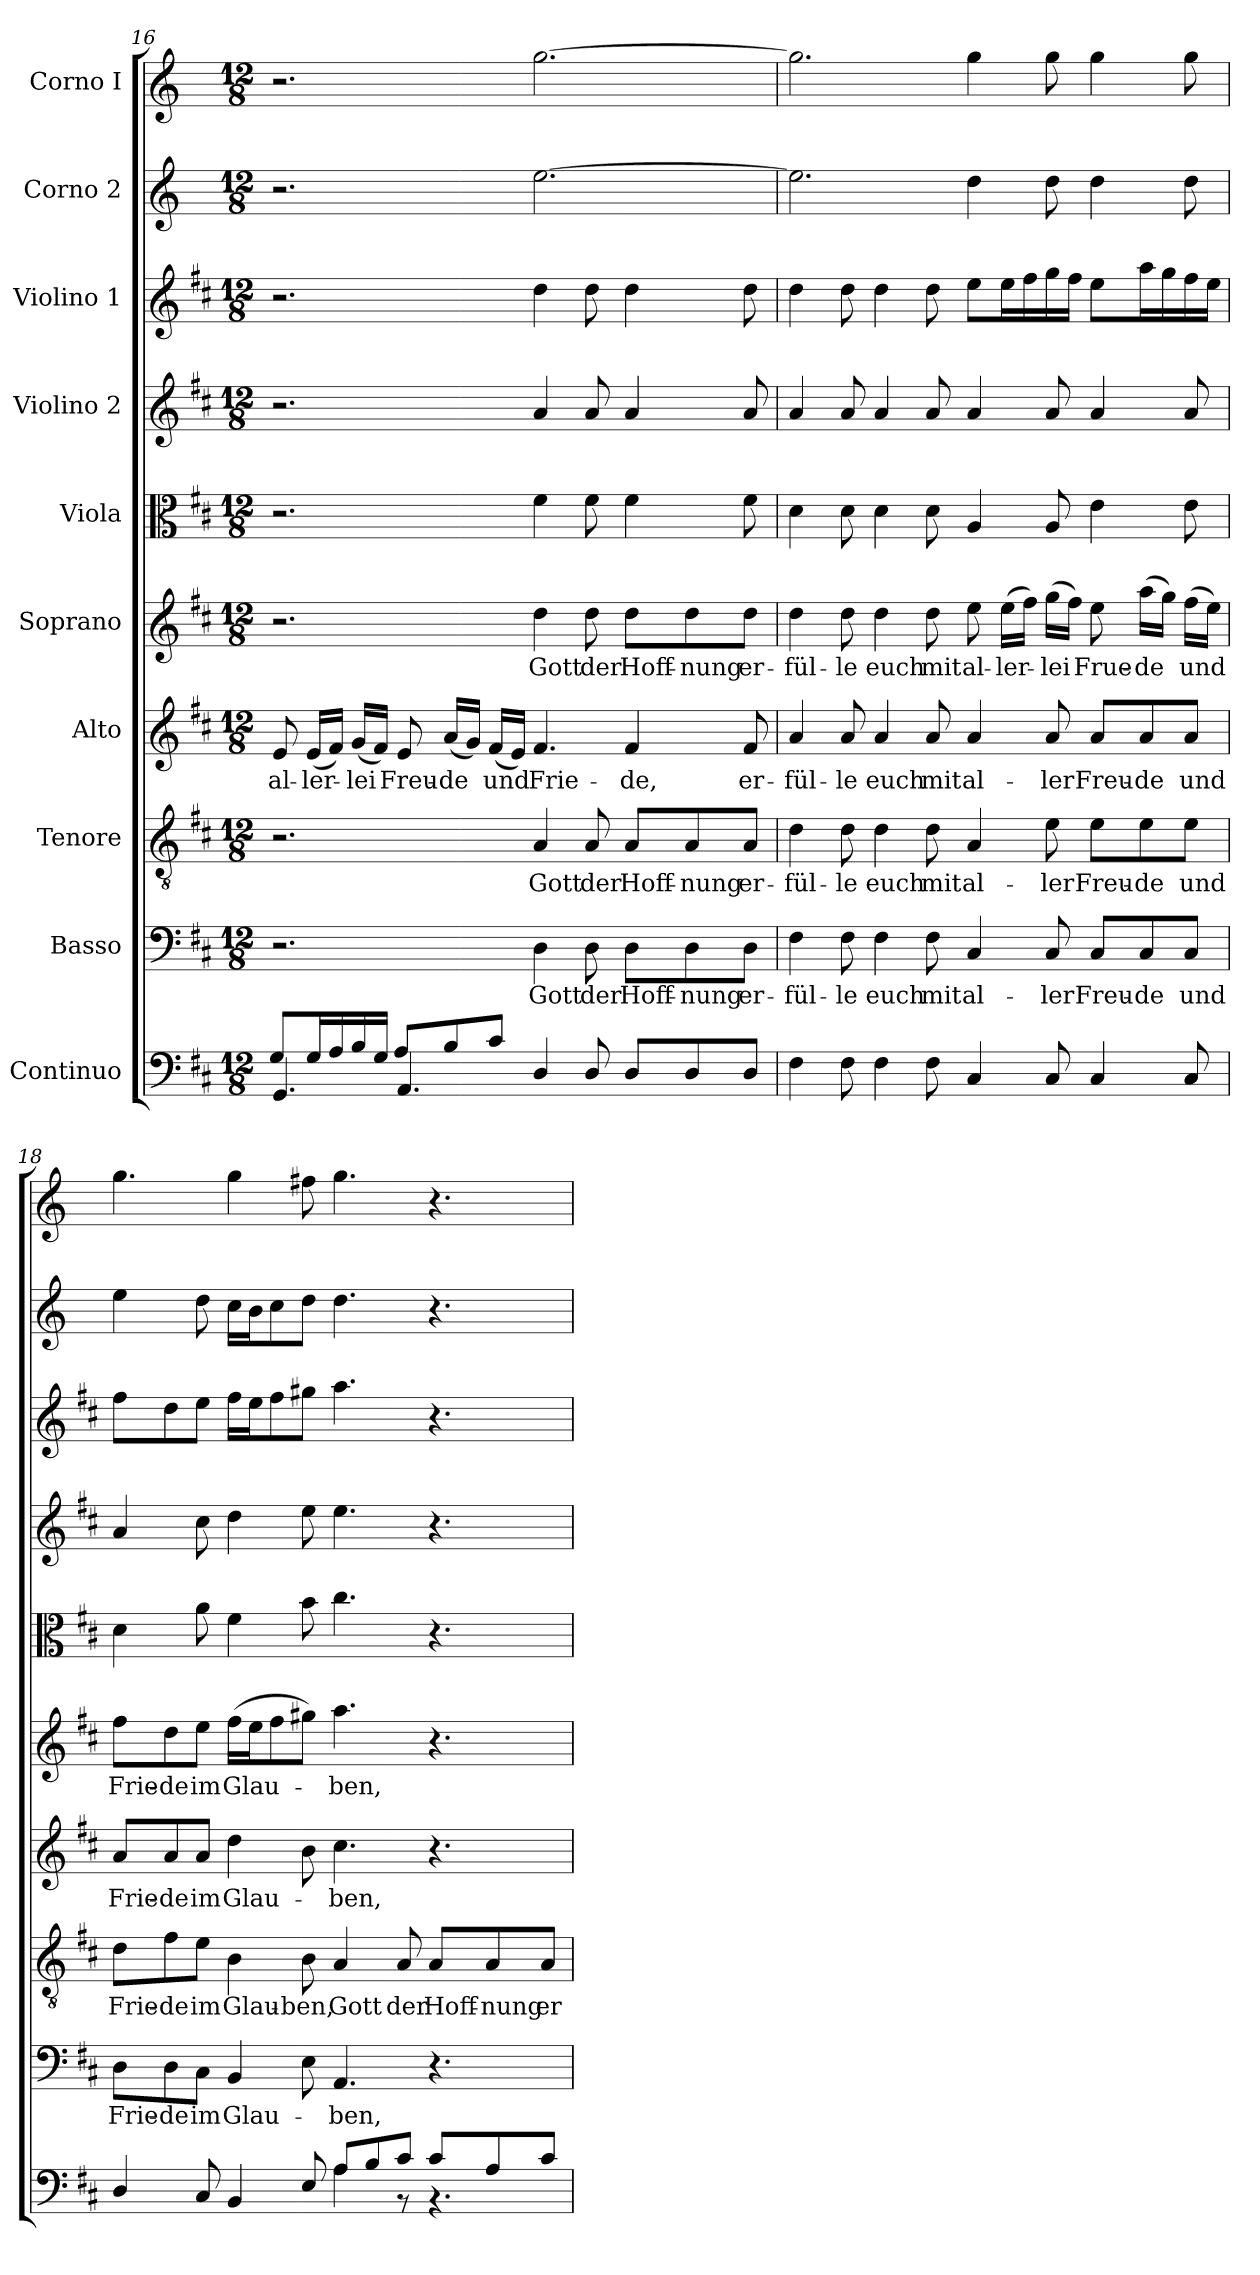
**kern	**kern	**text	**kern	**text	**kern	**text	**kern	**text	**kern	**kern	**kern	**kern	**kern
*part10	*part9	*part9	*part8	*part8	*part7	*part7	*part6	*part6	*part5	*part4	*part3	*part2	*part1
*staff10	*staff9	*staff9	*staff8	*staff8	*staff7	*staff7	*staff6	*staff6	*staff5	*staff4	*staff3	*staff2	*staff1
*I"Continuo	*I"Basso	*	*I"Tenore	*	*I"Alto	*	*I"Soprano	*	*I"Viola	*I"Violino 2	*I"Violino 1	*I"Corno 2	*I"Corno I
*clefF4	*clefF4	*	*clefGv2	*	*clefG2	*	*clefG2	*	*clefC3	*clefG2	*clefG2	*clefG2	*clefG2
*	*	*	*	*	*	*	*	*	*	*	*	*ITrd-1c-2	*ITrd-1c-2
*k[f#c#]	*k[f#c#]	*	*k[f#c#]	*	*k[f#c#]	*	*k[f#c#]	*	*k[f#c#]	*k[f#c#]	*k[f#c#]	*k[f#c#]	*k[f#c#]
*M12/8	*M12/8	*	*M12/8	*	*M12/8	*	*M12/8	*	*M12/8	*M12/8	*M12/8	*M12/8	*M12/8
=16	=16	=16	=16	=16	=16	=16	=16	=16	=16	=16	=16	=16	=16
*^	*	*	*	*	*	*	*	*	*	*	*	*	*
!	!	!	!	!	!	!	!LO:LY:b	!	!	!	!	!	!	!
4.GG/	8G/L	2.r	.	2.r	.	8e/	al-	2.r	.	2.r	2.r	2.r	2.r	2.r
!	!	!	!	!	!	!	!LO:LY:b	!	!	!	!	!	!	!
.	16G/L	.	.	.	.	(<16e/LL	-ler-	.	.	.	.	.	.	.
.	16A/	.	.	.	.	16f#/JJ)	.	.	.	.	.	.	.	.
!	!	!	!	!	!	!	!LO:LY:b	!	!	!	!	!	!	!
.	16B/	.	.	.	.	(<16g/LL	-lei	.	.	.	.	.	.	.
.	16G/JJ	.	.	.	.	16f#/JJ)	.	.	.	.	.	.	.	.
!	!	!	!	!	!	!	!LO:LY:b	!	!	!	!	!	!	!
4.AA/	8A/L	.	.	.	.	8e/	Freu-	.	.	.	.	.	.	.
!	!	!	!	!	!	!	!LO:LY:b	!	!	!	!	!	!	!
.	8B/	.	.	.	.	(<16a/LL	-de	.	.	.	.	.	.	.
.	.	.	.	.	.	16g/JJ)	.	.	.	.	.	.	.	.
!	!	!	!	!	!	!	!LO:LY:b	!	!	!	!	!	!	!
.	8c#/J	.	.	.	.	(<16f#/LL	und	.	.	.	.	.	.	.
.	.	.	.	.	.	16e/JJ)	.	.	.	.	.	.	.	.
!	!	!	!LO:LY:b	!	!LO:LY:b	!	!LO:LY:b	!	!LO:LY:b	!	!	!	!	!
4D/	2.ryy	4D\	Gott	4A/	Gott	4.f#/	Frie-	4dd\	Gott	4f#\	4a/	4dd\	[2.ff#\	[2.aa\
!	!	!	!LO:LY:b	!	!LO:LY:b	!	!	!	!LO:LY:b	!	!	!	!	!
8D/	.	8D\	der	8A/	der	.	.	8dd\	der	8f#\	8a/	8dd\	.	.
!	!	!	!LO:LY:b	!	!LO:LY:b	!	!LO:LY:b	!	!LO:LY:b	!	!	!	!	!
8D/L	.	8D\L	Hoff-	8A/L	Hoff-	4f#/	-de,	8dd\L	Hoff-	4f#\	4a/	4dd\	.	.
!	!	!	!LO:LY:b	!	!LO:LY:b	!	!	!	!LO:LY:b	!	!	!	!	!
8D/	.	8D\	-nung	8A/	-nung	.	.	8dd\	-nung	.	.	.	.	.
!	!	!	!LO:LY:b	!	!LO:LY:b	!	!LO:LY:b	!	!LO:LY:b	!	!	!	!	!
8D/J	.	8D\J	er-	8A/J	er-	8f#/	er-	8dd\J	er-	8f#\	8a/	8dd\	.	.
*v	*v	*	*	*	*	*	*	*	*	*	*	*	*	*
!!LO:PB:g=z
=17	=17	=17	=17	=17	=17	=17	=17	=17	=17	=17	=17	=17	=17
!	!	!LO:LY:b	!	!LO:LY:b	!	!LO:LY:b	!	!LO:LY:b	!	!	!	!	!
4F#\	4F#\	-fül-	4d\	-fül-	4a/	-fül-	4dd\	-fül-	4d\	4a/	4dd\	2.ff#\]	2.aa\]
!	!	!LO:LY:b	!	!LO:LY:b	!	!LO:LY:b	!	!LO:LY:b	!	!	!	!	!
8F#\	8F#\	-le	8d\	-le	8a/	-le	8dd\	-le	8d\	8a/	8dd\	.	.
!	!	!LO:LY:b	!	!LO:LY:b	!	!LO:LY:b	!	!LO:LY:b	!	!	!	!	!
4F#\	4F#\	euch	4d\	euch	4a/	euch	4dd\	euch	4d\	4a/	4dd\	.	.
!	!	!LO:LY:b	!	!LO:LY:b	!	!LO:LY:b	!	!LO:LY:b	!	!	!	!	!
8F#\	8F#\	mit	8d\	mit	8a/	mit	8dd\	mit	8d\	8a/	8dd\	.	.
!	!	!LO:LY:b	!	!LO:LY:b	!	!LO:LY:b	!	!LO:LY:b	!	!	!	!	!
4C#/	4C#/	al-	4A/	al-	4a/	al-	8ee\	al-	4A/	4a/	8ee\L	4ee\	4aa\
!	!	!	!	!	!	!	!	!LO:LY:b	!	!	!	!	!
.	.	.	.	.	.	.	(>16ee\LL	-ler-	.	.	16ee\L	.	.
.	.	.	.	.	.	.	16ff#\JJ)	.	.	.	16ff#\	.	.
!	!	!LO:LY:b	!	!LO:LY:b	!	!LO:LY:b	!	!LO:LY:b	!	!	!	!	!
8C#/	8C#/	-ler	8e\	-ler	8a/	-ler	(>16gg\LL	-lei	8A/	8a/	16gg\	8ee\	8aa\
.	.	.	.	.	.	.	16ff#\JJ)	.	.	.	16ff#\JJ	.	.
!	!	!LO:LY:b	!	!LO:LY:b	!	!LO:LY:b	!	!LO:LY:b	!	!	!	!	!
4C#/	8C#/L	Freu-	8e\L	Freu-	8a/L	Freu-	8ee\	Frue-	4e\	4a/	8ee\L	4ee\	4aa\
!	!	!LO:LY:b	!	!LO:LY:b	!	!LO:LY:b	!	!LO:LY:b	!	!	!	!	!
.	8C#/	-de	8e\	-de	8a/	-de	(>16aa\LL	-de	.	.	16aa\L	.	.
.	.	.	.	.	.	.	16gg\JJ)	.	.	.	16gg\	.	.
!	!	!LO:LY:b	!	!LO:LY:b	!	!LO:LY:b	!	!LO:LY:b	!	!	!	!	!
8C#/	8C#/J	und	8e\J	und	8a/J	und	(>16ff#\LL	und	8e\	8a/	16ff#\	8ee\	8aa\
.	.	.	.	.	.	.	16ee\JJ)	.	.	.	16ee\JJ	.	.
=18	=18	=18	=18	=18	=18	=18	=18	=18	=18	=18	=18	=18	=18
*^	*	*	*	*	*	*	*	*	*	*	*	*	*
!	!	!	!LO:LY:b	!	!LO:LY:b	!	!LO:LY:b	!	!LO:LY:b	!	!	!	!	!
4D/	2.ryy	8D\L	Frie-	8d\L	Frie-	8a/L	Frie-	8ff#\L	Frie-	4d\	4a/	8ff#\L	4ff#\	4.aa\
!	!	!	!LO:LY:b	!	!LO:LY:b	!	!LO:LY:b	!	!LO:LY:b	!	!	!	!	!
.	.	8D\	-de	8f#\	-de	8a/	-de	8dd\	-de	.	.	8dd\	.	.
!	!	!	!LO:LY:b	!	!LO:LY:b	!	!LO:LY:b	!	!LO:LY:b	!	!	!	!	!
8C#/	.	8C#\J	im	8e\J	im	8a/J	im	8ee\J	im	8a\	8cc#\	8ee\J	8ee\	.
!	!	!	!LO:LY:b	!	!LO:LY:b	!	!LO:LY:b	!	!LO:LY:b	!	!	!	!	!
4BB/	.	4BB/	Glau-	4B\	Glau-	4dd\	Glau-	(>16ff#\LL	Glau-	4f#\	4dd\	16ff#\LL	16dd\LL	4aa\
.	.	.	.	.	.	.	.	16ee\J	.	.	.	16ee\J	16cc#\J	.
.	.	.	.	.	.	.	.	8ff#\	.	.	.	8ff#\	8dd\	.
!	!	!	!	!	!LO:LY:b	!	!	!	!	!	!	!	!	!
8E/	.	8E\	.	8B\	-ben,	8b\	.	8gg#X\J)	.	8b\	8ee\	8gg#X\J	8ee\J	8gg#X\
!	!	!	!LO:LY:b	!	!LO:LY:b	!	!LO:LY:b	!	!LO:LY:b	!	!	!	!	!
4A\	8A/L	4.AA/	-ben,	4A/	Gott	4.cc#\	-ben,	4.aa\	-ben,	4.cc#\	4.ee\	4.aa\	4.ee\	4.aa\
.	8B/	.	.	.	.	.	.	.	.	.	.	.	.	.
!	!	!	!	!	!LO:LY:b	!	!	!	!	!	!	!	!	!
8rBB	8c#/J	.	.	8A/	der	.	.	.	.	.	.	.	.	.
!	!	!	!	!	!LO:LY:b	!	!	!	!	!	!	!	!	!
4.rBB	8c#/L	4.r	.	8A/L	Hoff-	4.r	.	4.r	.	4.r	4.r	4.r	4.r	4.r
!	!	!	!	!	!LO:LY:b	!	!	!	!	!	!	!	!	!
.	8A/	.	.	8A/	-nung	.	.	.	.	.	.	.	.	.
!	!	!	!	!	!LO:LY:b	!	!	!	!	!	!	!	!	!
.	8c#/J	.	.	8A/J	er-	.	.	.	.	.	.	.	.	.
*v	*v	*	*	*	*	*	*	*	*	*	*	*	*	*
=	=	=	=	=	=	=	=	=	=	=	=	=	=
*-	*-	*-	*-	*-	*-	*-	*-	*-	*-	*-	*-	*-	*-
